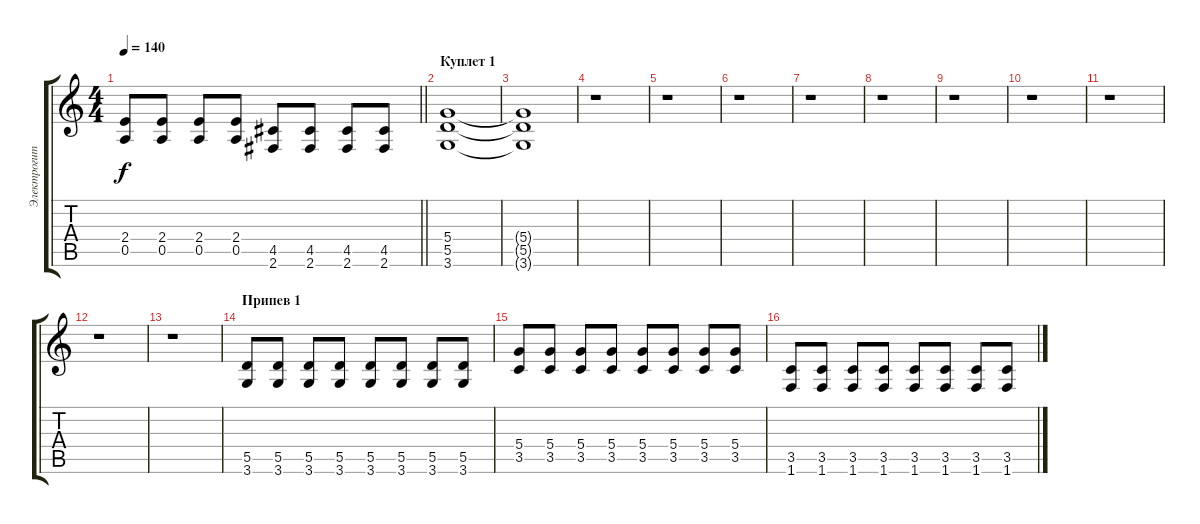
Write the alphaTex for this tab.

\track ("Электрогитара" "Электрогит") {instrument distortionguitar}
\staff {score tabs}
\tuning (E4 B3 G3 D3 A2 E2) {hide}
\ts (4 4)
\tempo 140
\clef g2
\barLineRight lightlight
\ks c
(2.4 0.5).8{dy f} (2.4 0.5).8 (2.4 0.5).8 (2.4 0.5).8 (4.5 2.6).8 (4.5 2.6).8 (4.5 2.6).8 (4.5 2.6).8 |
\section ("" "Куплет 1")
(5.4 5.5 3.6).1{volume 12} |
(5.4{t} 5.5{t} 3.6{t}).1 |
r.1 |
r.1 |
r.1 |
r.1 |
r.1 |
r.1 |
r.1 |
r.1 |
r.1 |
r.1 |
\section ("" "Припев 1")
(5.5 3.6).8 (5.5 3.6).8 (5.5 3.6).8 (5.5 3.6).8 (5.5 3.6).8 (5.5 3.6).8 (5.5 3.6).8 (5.5 3.6).8 |
(5.4 3.5).8 (5.4 3.5).8 (5.4 3.5).8 (5.4 3.5).8 (5.4 3.5).8 (5.4 3.5).8 (5.4 3.5).8 (5.4 3.5).8 |
(3.5 1.6).8 (3.5 1.6).8 (3.5 1.6).8 (3.5 1.6).8 (3.5 1.6).8 (3.5 1.6).8 (3.5 1.6).8 (3.5 1.6).8
